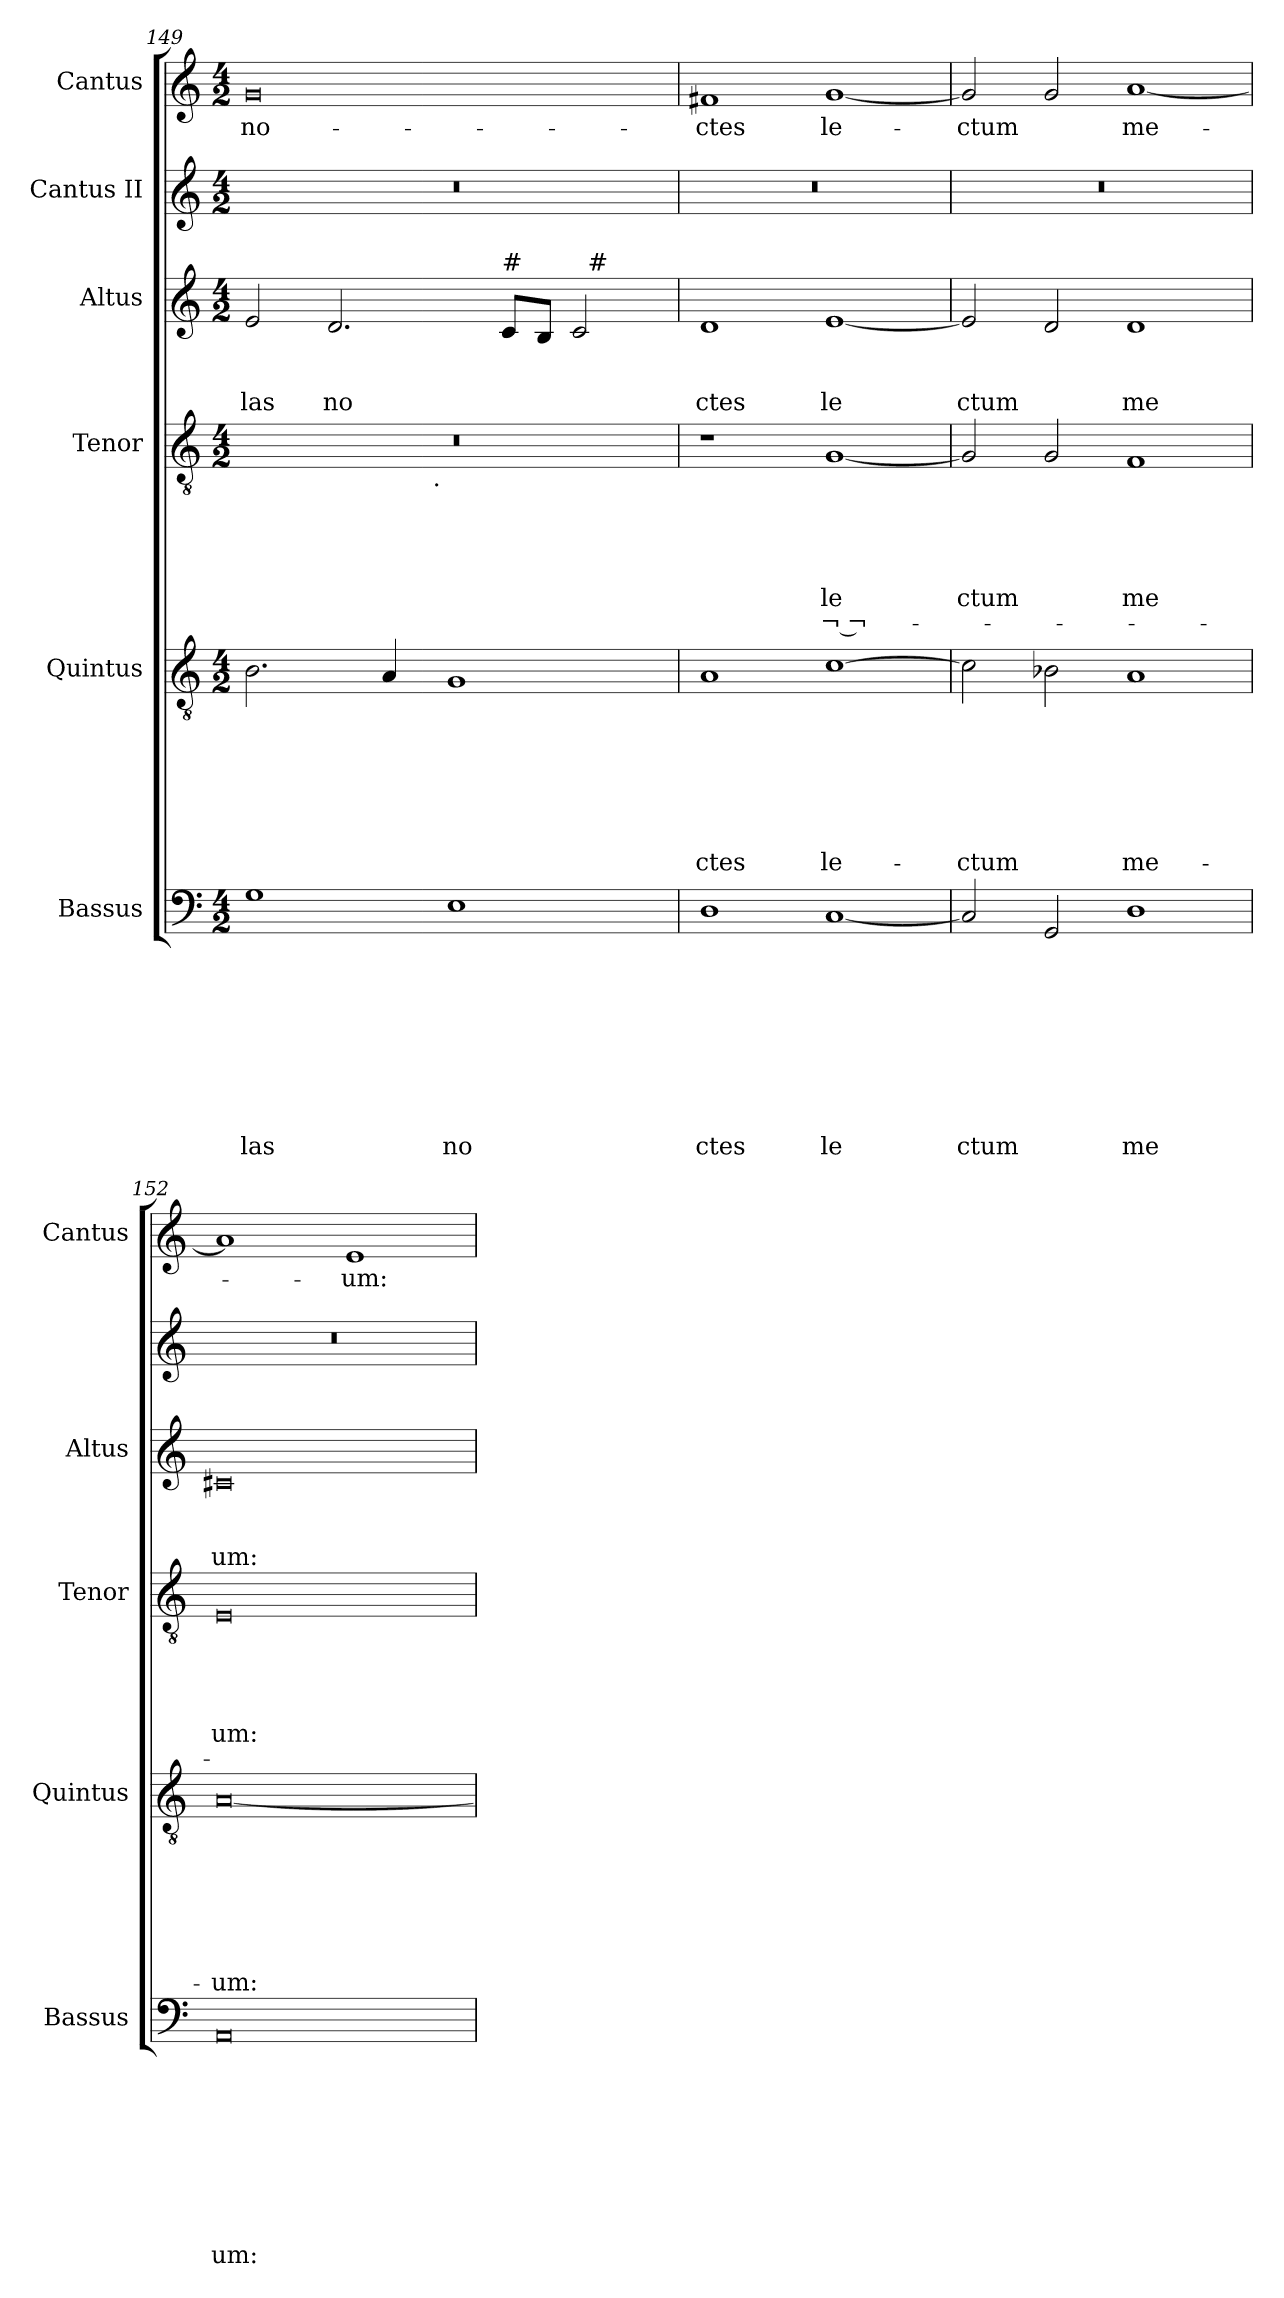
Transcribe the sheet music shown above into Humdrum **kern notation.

**kern	**text	**text	**text	**text	**text	**text	**text	**text	**text	**kern	**text	**text	**text	**text	**text	**text	**text	**kern	**text	**text	**text	**text	**text	**text	**kern	**text	**text	**text	**kern	**kern	**text
*part6	*part6	*part6	*part6	*part6	*part6	*part6	*part6	*part6	*part6	*part5	*part5	*part5	*part5	*part5	*part5	*part5	*part5	*part4	*part4	*part4	*part4	*part4	*part4	*part4	*part3	*part3	*part3	*part3	*part2	*part1	*part1
*staff6	*staff6	*staff6	*staff6	*staff6	*staff6	*staff6	*staff6	*staff6	*staff6	*staff5	*staff5	*staff5	*staff5	*staff5	*staff5	*staff5	*staff5	*staff4	*staff4	*staff4	*staff4	*staff4	*staff4	*staff4	*staff3	*staff3	*staff3	*staff3	*staff2	*staff1	*staff1
*I"Bassus	*	*	*	*	*	*	*	*	*	*I"Quintus	*	*	*	*	*	*	*	*I"Tenor	*	*	*	*	*	*	*I"Altus	*	*	*	*I"Cantus II	*I"Cantus	*
*I'Bassus	*	*	*	*	*	*	*	*	*	*I'Quintus	*	*	*	*	*	*	*	*I'Tenor	*	*	*	*	*	*	*I'Altus	*	*	*	*	*I'Cantus	*
*clefF4	*	*	*	*	*	*	*	*	*	*clefGv2	*	*	*	*	*	*	*	*clefGv2	*	*	*	*	*	*	*clefG2	*	*	*	*clefG2	*clefG2	*
*k[]	*	*	*	*	*	*	*	*	*	*k[]	*	*	*	*	*	*	*	*k[]	*	*	*	*	*	*	*k[]	*	*	*	*k[]	*k[]	*
*C:	*	*	*	*	*	*	*	*	*	*C:	*	*	*	*	*	*	*	*C:	*	*	*	*	*	*	*C:	*	*	*	*C:	*C:	*
*M4/2	*	*	*	*	*	*	*	*	*	*M4/2	*	*	*	*	*	*	*	*M4/2	*	*	*	*	*	*	*M4/2	*	*	*	*M4/2	*M4/2	*
=149	=149	=149	=149	=149	=149	=149	=149	=149	=149	=149	=149	=149	=149	=149	=149	=149	=149	=149	=149	=149	=149	=149	=149	=149	=149	=149	=149	=149	=149	=149	=149
!	!	!	!	!	!	!	!	!	!LO:LY:b	!	!	!	!	!	!	!	!	!	!	!	!	!	!	!	!	!	!	!LO:LY:b	!	!	!LO:LY:b
*	*	*	*	*	*	*	*	*	*	*	*	*	*	*	*	*	*	*^	*	*	*	*	*	*	*^	*	*	*	*	*	*
1G	.	.	.	.	.	.	.	.	las	2.B\	.	.	.	.	.	.	.	0r	2ryy	.	.	.	.	.	.	2e/	1ryy	.	.	las	0r	0g	no-
!	!	!	!	!	!	!	!	!	!	!	!	!	!	!	!	!	!	!	!	!	!	!	!	!	!	!	!	!	!	!LO:LY:b	!	!	!
.	.	.	.	.	.	.	.	.	.	.	.	.	.	.	.	.	.	.	4...ryy	.	.	.	.	.	.	2.d/	.	.	.	no	.	.	.
.	.	.	.	.	.	.	.	.	.	4A/	.	.	.	.	.	.	.	.	.	.	.	.	.	.	.	.	.	.	.	.	.	.	.
!	!	!	!	!	!	!	!	!	!	!	!	!	!	!	!	!	!	!	!LO:TX:b:t=.	!	!	!	!	!	!	!	!	!	!	!	!	!	!
.	.	.	.	.	.	.	.	.	.	.	.	.	.	.	.	.	.	.	1ryy	.	.	.	.	.	.	.	.	.	.	.	.	.	.
!	!	!	!	!	!	!	!	!	!LO:LY:b	!	!	!	!	!	!	!	!	!	!	!	!	!	!	!	!	!	!	!	!	!	!	!	!
1E	.	.	.	.	.	.	.	.	no	1G	.	.	.	.	.	.	.	.	.	.	.	.	.	.	.	.	2ryy	.	.	.	.	.	.
!	!	!	!	!	!	!	!	!	!	!	!	!	!	!	!	!	!	!	!	!	!	!	!	!	!	!LO:TX:a:t=#	!	!	!	!	!	!	!
.	.	.	.	.	.	.	.	.	.	.	.	.	.	.	.	.	.	.	.	.	.	.	.	.	.	8c/L	.	.	.	.	.	.	.
.	.	.	.	.	.	.	.	.	.	.	.	.	.	.	.	.	.	.	.	.	.	.	.	.	.	8B/J	.	.	.	.	.	.	.
.	.	.	.	.	.	.	.	.	.	.	.	.	.	.	.	.	.	.	.	.	.	.	.	.	.	2c/	32ryy	.	.	.	.	.	.
!	!	!	!	!	!	!	!	!	!	!	!	!	!	!	!	!	!	!	!	!	!	!	!	!	!	!	!LO:TX:a:t=#	!	!	!	!	!	!
.	.	.	.	.	.	.	.	.	.	.	.	.	.	.	.	.	.	.	.	.	.	.	.	.	.	.	4...ryy	.	.	.	.	.	.
.	.	.	.	.	.	.	.	.	.	.	.	.	.	.	.	.	.	.	32ryy	.	.	.	.	.	.	.	.	.	.	.	.	.	.
=150	=150	=150	=150	=150	=150	=150	=150	=150	=150	=150	=150	=150	=150	=150	=150	=150	=150	=150	=150	=150	=150	=150	=150	=150	=150	=150	=150	=150	=150	=150	=150	=150	=150
!	!	!	!	!	!	!	!	!	!LO:LY:b	!	!	!	!	!	!	!	!LO:LY:b	!	!	!	!	!	!	!	!	!	!	!	!	!LO:LY:b	!	!	!LO:LY:b
*	*	*	*	*	*	*	*	*	*	*	*	*	*	*	*	*	*	*v	*v	*	*	*	*	*	*	*	*	*	*	*	*	*	*
*	*	*	*	*	*	*	*	*	*	*	*	*	*	*	*	*	*	*	*	*	*	*	*	*	*v	*v	*	*	*	*	*	*
1D	.	.	.	.	.	.	.	.	ctes	1A	.	.	.	.	.	.	-ctes	1r	.	.	.	.	.	.	1d	.	.	ctes	0r	1f#X	-ctes
!	!	!	!	!	!	!	!	!	!LO:LY:b	!	!	!	!	!	!	!	!LO:LY:b	!	!	!	!	!	!LO:LY:b	!LO:LY:b	!	!	!	!LO:LY:b	!	!	!LO:LY:b
[<1C	.	.	.	.	.	.	.	.	le	[>1c	.	.	.	.	.	.	le-	[<1G	.	.	.	.	le	¬ ¬-	[<1e	.	.	le	.	[<1g	le-
=151	=151	=151	=151	=151	=151	=151	=151	=151	=151	=151	=151	=151	=151	=151	=151	=151	=151	=151	=151	=151	=151	=151	=151	=151	=151	=151	=151	=151	=151	=151	=151
!	!	!	!	!	!	!	!	!	!LO:LY:b	!	!	!	!	!	!	!	!LO:LY:b	!	!	!	!	!	!LO:LY:b	!	!	!	!	!LO:LY:b	!	!	!LO:LY:b
2C/]	.	.	.	.	.	.	.	.	ctum	2c\]	.	.	.	.	.	.	-ctum	2G/]	.	.	.	.	ctum	.	2e/]	.	.	ctum	0r	2g/]	-ctum
2GG/	.	.	.	.	.	.	.	.	.	2B-X\	.	.	.	.	.	.	.	2G/	.	.	.	.	.	.	2d/	.	.	.	.	2g/	.
!	!	!	!	!	!	!	!	!	!LO:LY:b	!	!	!	!	!	!	!	!LO:LY:b	!	!	!	!	!	!LO:LY:b	!	!	!	!	!LO:LY:b	!	!	!LO:LY:b
1D	.	.	.	.	.	.	.	.	me	1A	.	.	.	.	.	.	me-	1F	.	.	.	.	me	.	1d	.	.	me	.	[<1a	me-
=152	=152	=152	=152	=152	=152	=152	=152	=152	=152	=152	=152	=152	=152	=152	=152	=152	=152	=152	=152	=152	=152	=152	=152	=152	=152	=152	=152	=152	=152	=152	=152
!	!	!	!	!	!	!	!	!	!LO:LY:b	!	!	!	!	!	!	!	!LO:LY:b	!	!	!	!	!	!LO:LY:b	!	!	!	!	!LO:LY:b	!	!	!
0AA	.	.	.	.	.	.	.	.	um:	[<0A	.	.	.	.	.	.	-um:	0E	.	.	.	.	um:	.	0c#X	.	.	um:	0r	1a]	.
!	!	!	!	!	!	!	!	!	!	!	!	!	!	!	!	!	!	!	!	!	!	!	!	!	!	!	!	!	!	!	!LO:LY:b
.	.	.	.	.	.	.	.	.	.	.	.	.	.	.	.	.	.	.	.	.	.	.	.	.	.	.	.	.	.	1e	-um:
=	=	=	=	=	=	=	=	=	=	=	=	=	=	=	=	=	=	=	=	=	=	=	=	=	=	=	=	=	=	=	=
*-	*-	*-	*-	*-	*-	*-	*-	*-	*-	*-	*-	*-	*-	*-	*-	*-	*-	*-	*-	*-	*-	*-	*-	*-	*-	*-	*-	*-	*-	*-	*-
